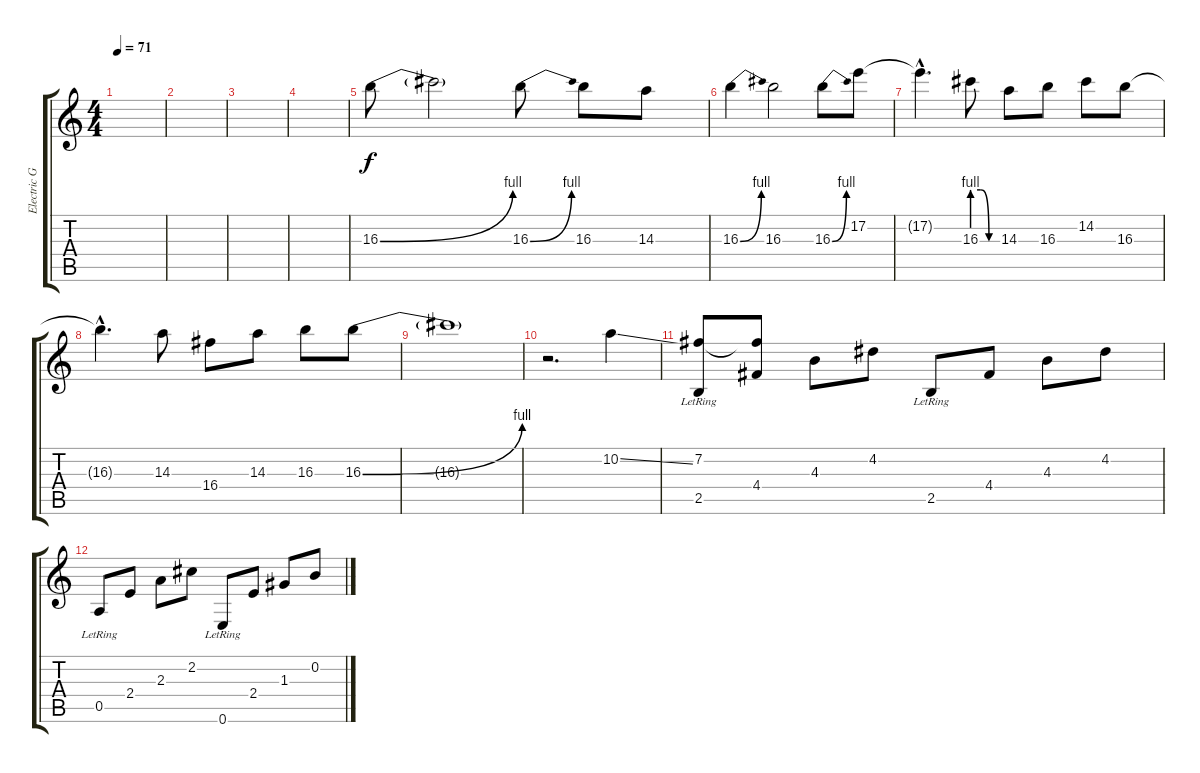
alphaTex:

\track ("Electric Guitar" "Electric G") {instrument distortionguitar}
\staff {score tabs}
\tuning (E4 B3 G3 D3 A2 E2) {hide}
\ts (4 4)
\tempo 71
\clef g2
\ks c
|
|
|
|
16.3{be (bend 0 0 60 4)}.8 16.3{t}.2 16.3{be (bend 0 0 60 4)}.8 16.3.8 14.3.8 |
16.3{be (bend 0 0 60 4)}.4 16.3.2 16.3{be (bend 0 0 60 4)}.8 17.2.8 |
17.2{hac t}.4{d} 16.3{be (custom 0 4 20 4 40 0 60 0)}.8 14.3.8 16.3.8 14.2.8 16.3.8 |
16.3{hac t}.4{d} 14.3.8 16.4.8 14.3.8 16.3.8 16.3{be (bend 0 0 60 4)}.8 |
16.3{t}.1{volume 0} |
r.2{d volume 8} 10.2{ss}.4 |
(7.2 2.5{lr}).8 (7.2{t} 4.4).8 4.3.8 4.2.8 2.5{lr}.8 4.4.8 4.3.8 4.2.8 |
0.5{lr}.8 2.4.8 2.3.8 2.2.8 0.6{lr}.8 2.4.8 1.3.8 0.2.8
